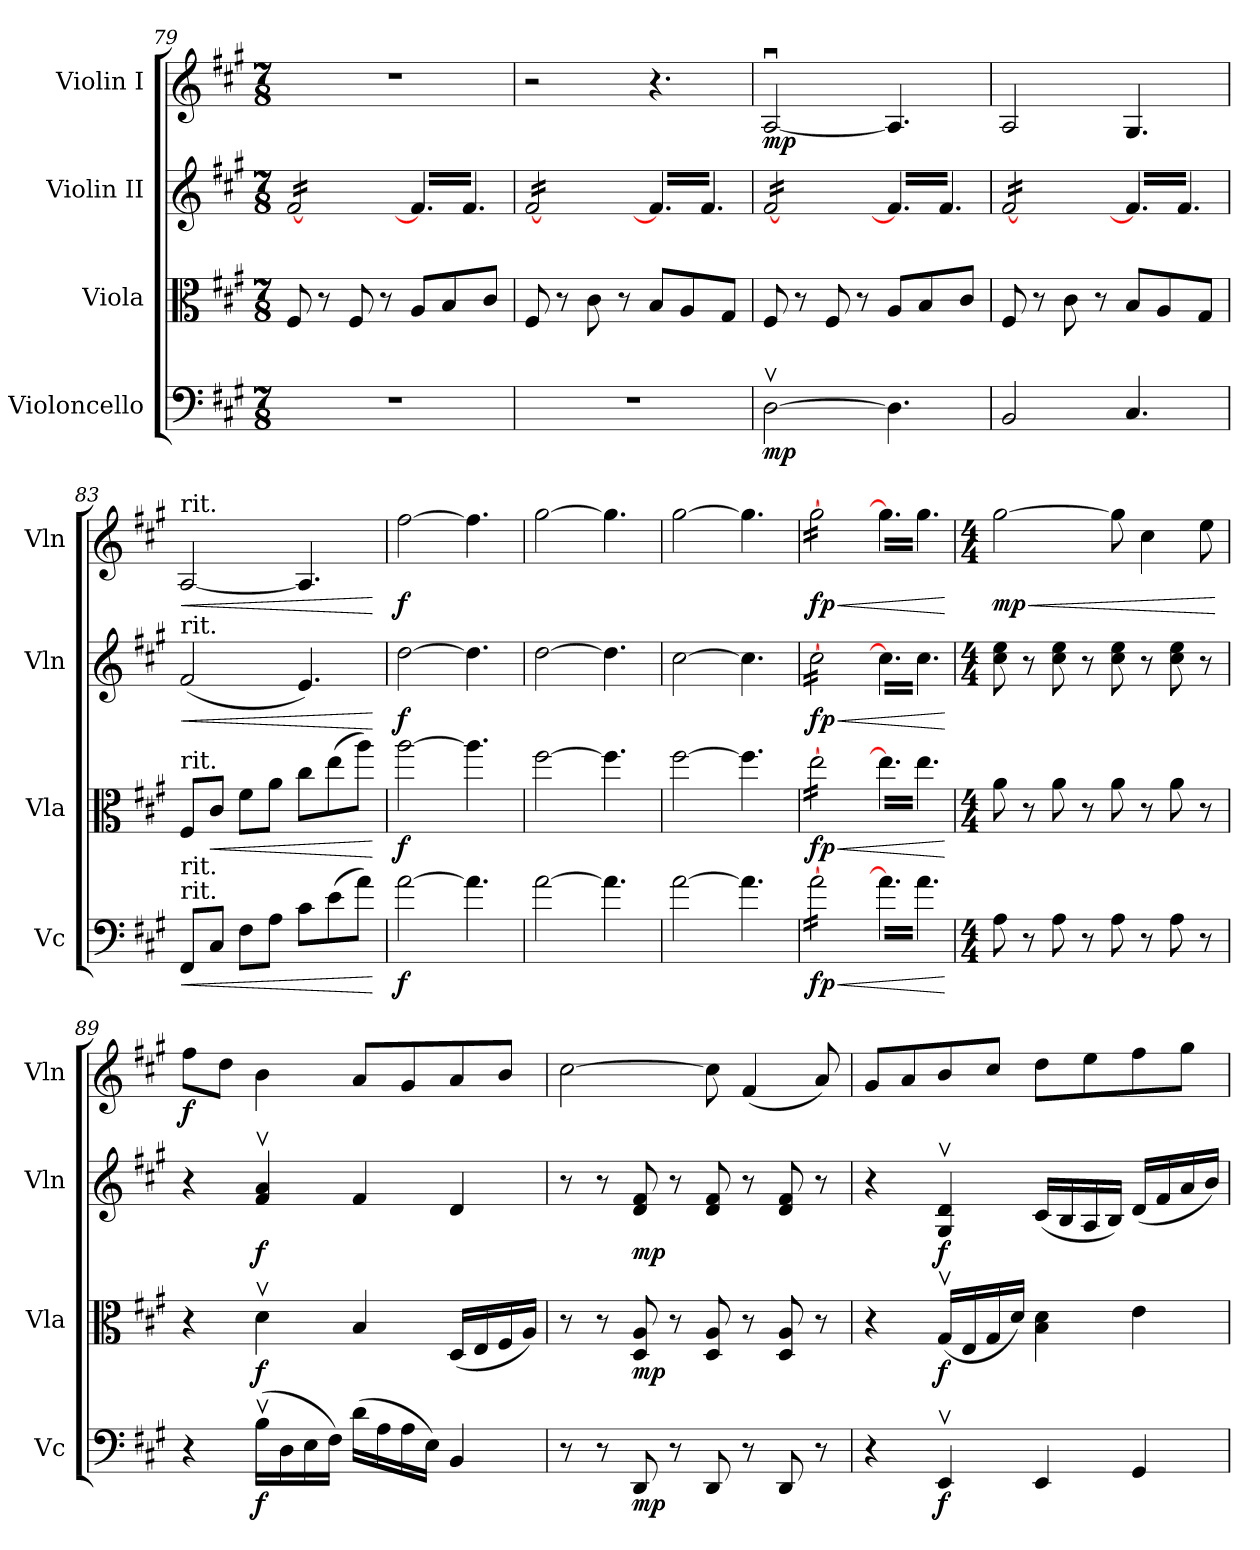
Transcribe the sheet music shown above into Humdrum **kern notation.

**kern	**dynam	**kern	**dynam	**kern	**dynam	**kern	**dynam
*part4	*part4	*part3	*part3	*part2	*part2	*part1	*part1
*staff4	*staff4	*staff3	*staff3	*staff2	*staff2	*staff1	*staff1
*I"Violoncello	*	*I"Viola	*	*I"Violin II	*	*I"Violin I	*
*I'Vc	*	*I'Vla	*	*I'Vln	*	*I'Vln	*
*clefF4	*	*clefC3	*	*clefG2	*	*clefG2	*
*k[f#c#g#]	*	*k[f#c#g#]	*	*k[f#c#g#]	*	*k[f#c#g#]	*
*M7/8	*	*M7/8	*	*M7/8	*	*M7/8	*
=79	=79	=79	=79	=79	=79	=79	=79
*	*	*	*	*tremolo	*	*	*
2..r	.	8F#/	.	[16f#/LL	.	2..r	.
.	.	.	.	16f#/	.	.	.
.	.	8r	.	16f#/	.	.	.
.	.	.	.	16f#/	.	.	.
.	.	8F#/	.	16f#/	.	.	.
.	.	.	.	16f#/	.	.	.
.	.	8r	.	16f#/	.	.	.
.	.	.	.	16f#/JJ	.	.	.
.	.	8A/L	.	16f#/]LL	.	.	.
.	.	.	.	16f#/	.	.	.
.	.	8B/	.	16f#/	.	.	.
.	.	.	.	16f#/	.	.	.
.	.	8c#/J	.	16f#/	.	.	.
.	.	.	.	16f#/JJ	.	.	.
=80	=80	=80	=80	=80	=80	=80	=80
2..r	.	8F#/	.	[16f#/LL	.	2r	.
.	.	.	.	16f#/	.	.	.
.	.	8r	.	16f#/	.	.	.
.	.	.	.	16f#/	.	.	.
.	.	8c#\	.	16f#/	.	.	.
.	.	.	.	16f#/	.	.	.
.	.	8r	.	16f#/	.	.	.
.	.	.	.	16f#/JJ	.	.	.
.	.	8B/L	.	16f#/]LL	.	4.r	.
.	.	.	.	16f#/	.	.	.
.	.	8A/	.	16f#/	.	.	.
.	.	.	.	16f#/	.	.	.
.	.	8G#/J	.	16f#/	.	.	.
.	.	.	.	16f#/JJ	.	.	.
=81	=81	=81	=81	=81	=81	=81	=81
!	!LO:DY:b	!	!	!	!	!	!LO:DY:b
[2Dv\	mp	8F#/	.	[16f#/LL	.	[2Au/	mp
.	.	.	.	16f#/	.	.	.
.	.	8r	.	16f#/	.	.	.
.	.	.	.	16f#/	.	.	.
.	.	8F#/	.	16f#/	.	.	.
.	.	.	.	16f#/	.	.	.
.	.	8r	.	16f#/	.	.	.
.	.	.	.	16f#/JJ	.	.	.
4.D\]	.	8A/L	.	16f#/]LL	.	4.A/]	.
.	.	.	.	16f#/	.	.	.
.	.	8B/	.	16f#/	.	.	.
.	.	.	.	16f#/	.	.	.
.	.	8c#/J	.	16f#/	.	.	.
.	.	.	.	16f#/JJ	.	.	.
!!LO:LB:g=z
=82	=82	=82	=82	=82	=82	=82	=82
2BB/	.	8F#/	.	[16f#/LL	.	2A/	.
.	.	.	.	16f#/	.	.	.
.	.	8r	.	16f#/	.	.	.
.	.	.	.	16f#/	.	.	.
.	.	8c#\	.	16f#/	.	.	.
.	.	.	.	16f#/	.	.	.
.	.	8r	.	16f#/	.	.	.
.	.	.	.	16f#/JJ	.	.	.
4.C#/	.	8B/L	.	16f#/]LL	.	4.G#/	.
.	.	.	.	16f#/	.	.	.
.	.	8A/	.	16f#/	.	.	.
.	.	.	.	16f#/	.	.	.
.	.	8G#/J	.	16f#/	.	.	.
.	.	.	.	16f#/JJ	.	.	.
*	*	*	*	*Xtremolo	*	*	*
=83	=83	=83	=83	=83	=83	=83	=83
*	*	*	*	*	*	*MM100	*
!	!	!	!	!	!	!LO:TX:a:t=rit.	!
!	!	!	!	!LO:TX:a:t=rit.	!	!	!
!	!	!LO:TX:a:t=rit.	!	!	!	!	!
!LO:TX:a:t=rit.	!	!	!	!	!	!	!
!LO:TX:a:t=rit.	!	!	!	!	!	!	!
!	!LO:HP:b	!	!	!	!LO:HP:b	!	!LO:HP:b
8FF#/L	<	8F#/L	.	(<2f#/	<	[2A/	<
!	!	!	!LO:HP:b	!	!	!	!
8C#/J	.	8c#/J	<	.	.	.	.
8F#\L	.	8f#\L	.	.	.	.	.
8A\J	.	8a\J	.	.	.	.	.
*	*	*	*	*	*	*MM85	*
8c#\L	.	8cc#\L	.	4.e/)	.	4.A/]	.
(>8e\	.	(>8ee\	.	.	.	.	.
8a\J)	.	8aa\J)	.	.	.	.	.
.	[	.	[	.	[	.	[
=84	=84	=84	=84	=84	=84	=84	=84
!	!LO:DY:b	!	!LO:DY:b	!	!LO:DY:b	!	!LO:DY:b
[2a\	f	[2aa\	f	[2dd\	f	[2ff#\	f
4.a\]	.	4.aa\]	.	4.dd\]	.	4.ff#\]	.
=85	=85	=85	=85	=85	=85	=85	=85
[2a\	.	[2ff#\	.	[2dd\	.	[2gg#\	.
4.a\]	.	4.ff#\]	.	4.dd\]	.	4.gg#\]	.
=86	=86	=86	=86	=86	=86	=86	=86
[2a\	.	[2ff#\	.	[2cc#\	.	[2gg#\	.
4.a\]	.	4.ff#\]	.	4.cc#\]	.	4.gg#\]	.
=87	=87	=87	=87	=87	=87	=87	=87
!	!LO:HP:b	!	!LO:HP:b	!	!LO:HP:b	!	!LO:HP:b
!	!LO:DY:n=1:b	!	!LO:DY:n=1:b	!	!LO:DY:n=1:b	!	!LO:DY:n=1:b
*tremolo	*	*	*	*	*	*	*
*	*	*tremolo	*	*	*	*	*
*	*	*	*	*tremolo	*	*	*
*	*	*	*	*	*	*tremolo	*
[16a\LL	< fp	[16ee\LL	< fp	[16cc#\LL	< fp	[16gg#\LL	< fp
16a\	.	16ee\	.	16cc#\	.	16gg#\	.
16a\	.	16ee\	.	16cc#\	.	16gg#\	.
16a\	.	16ee\	.	16cc#\	.	16gg#\	.
16a\	.	16ee\	.	16cc#\	.	16gg#\	.
16a\	.	16ee\	.	16cc#\	.	16gg#\	.
16a\	.	16ee\	.	16cc#\	.	16gg#\	.
16a\JJ	.	16ee\JJ	.	16cc#\JJ	.	16gg#\JJ	.
16a\]LL	.	16ee\]LL	.	16cc#\]LL	.	16gg#\]LL	.
16a\	.	16ee\	.	16cc#\	.	16gg#\	.
16a\	.	16ee\	.	16cc#\	.	16gg#\	.
16a\	.	16ee\	.	16cc#\	.	16gg#\	.
16a\	.	16ee\	.	16cc#\	.	16gg#\	.
16a\JJ	.	16ee\JJ	.	16cc#\JJ	.	16gg#\JJ	.
*	*	*	*	*	*	*Xtremolo	*
*	*	*	*	*Xtremolo	*	*	*
*	*	*Xtremolo	*	*	*	*	*
*Xtremolo	*	*	*	*	*	*	*
.	[	.	[	.	[	.	[
=88	=88	=88	=88	=88	=88	=88	=88
*M4/4	*	*M4/4	*	*M4/4	*	*M4/4	*
!	!	!	!	!	!	!	!LO:HP:b
!	!	!	!	!	!	!	!LO:DY:n=1:b
*	*	*	*	*	*	*^	*
8A\	.	8a\	.	8cc#\ 8ee\	.	[2gg#\	4ryy	< mp
8r	.	8r	.	8r	.	.	.	.
*	*	*	*	*	*	*MM105	*	*
8A\	.	8a\	.	8cc#\ 8ee\	.	.	2.ryy	.
8r	.	8r	.	8r	.	.	.	.
8A\	.	8a\	.	8cc#\ 8ee\	.	8gg#\]	.	.
8r	.	8r	.	8r	.	4cc#\	.	.
8A\	.	8a\	.	8cc#\ 8ee\	.	.	.	.
8r	.	8r	.	8r	.	8ee\	.	.
.	.	.	.	.	.	.	.	[
!!LO:PB:g=z
=89	=89	=89	=89	=89	=89	=89	=89	=89
!	!	!	!	!	!	!	!	!LO:DY:b
*	*	*	*	*	*	*v	*v	*
4r	.	4r	.	4r	.	8ff#\L	f
.	.	.	.	.	.	8dd\J	.
!	!LO:DY:b	!	!LO:DY:b	!	!LO:DY:b	!	!
(>16Bv\LL	f	4dv\	f	4f#/v 4a/v	f	4b\	.
16D\	.	.	.	.	.	.	.
16E\	.	.	.	.	.	.	.
16F#\JJ)	.	.	.	.	.	.	.
(>16d\LL	.	4B/	.	4f#/	.	8a/L	.
16A\	.	.	.	.	.	.	.
16A\	.	.	.	.	.	8g#/	.
16E\JJ)	.	.	.	.	.	.	.
4BB/	.	(<16D/LL	.	4d/	.	8a/	.
.	.	16E/	.	.	.	.	.
.	.	16F#/	.	.	.	8b/J	.
.	.	16A/JJ)	.	.	.	.	.
=90	=90	=90	=90	=90	=90	=90	=90
8r	.	8r	.	8r	.	[2cc#\	.
8r	.	8r	.	8r	.	.	.
!	!LO:DY:b	!	!LO:DY:b	!	!LO:DY:b	!	!
8DD/	mp	8D/ 8A/	mp	8d/ 8f#/	mp	.	.
8r	.	8r	.	8r	.	.	.
8DD/	.	8D/ 8A/	.	8d/ 8f#/	.	8cc#\]	.
8r	.	8r	.	8r	.	(<4f#/	.
8DD/	.	8D/ 8A/	.	8d/ 8f#/	.	.	.
8r	.	8r	.	8r	.	8a/)	.
=91	=91	=91	=91	=91	=91	=91	=91
4r	.	4r	.	4r	.	8g#/L	.
.	.	.	.	.	.	8a/	.
!	!LO:DY:b	!	!LO:DY:b	!	!LO:DY:b	!	!
4EEv/	f	(<16G#v/LL	f	4G#/v 4d/v	f	8b/	.
.	.	16E/	.	.	.	.	.
.	.	16G#/	.	.	.	8cc#/J	.
.	.	16d/JJ)	.	.	.	.	.
4EE/	.	4B\ 4d\	.	(<16c#/LL	.	8dd\L	.
.	.	.	.	16B/	.	.	.
.	.	.	.	16A/	.	8ee\	.
.	.	.	.	16B/JJ)	.	.	.
4GG#/	.	4e\	.	(<16d/LL	.	8ff#\	.
.	.	.	.	16f#/	.	.	.
.	.	.	.	16a/	.	8gg#\J	.
.	.	.	.	16b/JJ)	.	.	.
=	=	=	=	=	=	=	=
*-	*-	*-	*-	*-	*-	*-	*-
